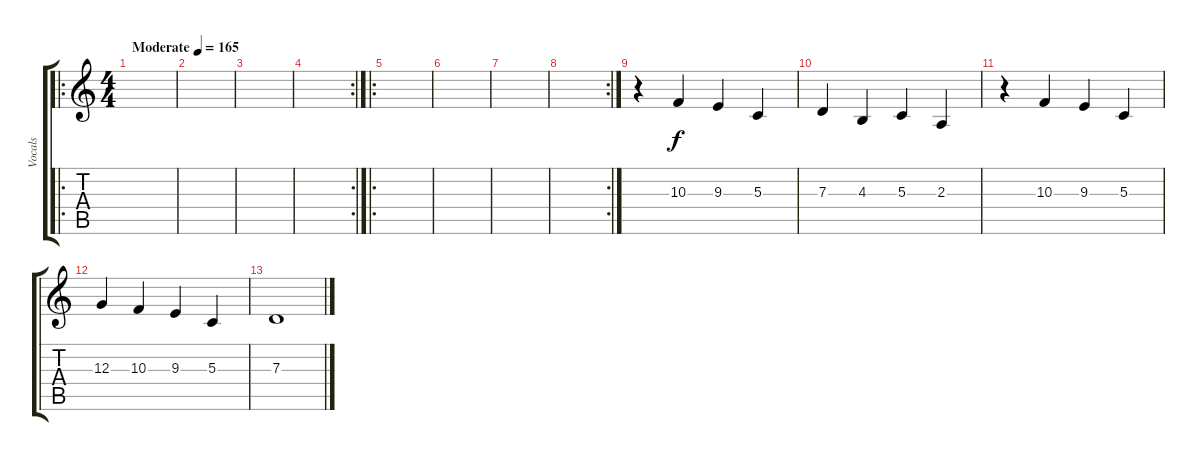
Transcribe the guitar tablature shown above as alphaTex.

\track ("Vocals" "Vocals") {instrument altosax}
\staff {score tabs}
\tuning (E4 B3 G3 D3 A2 E2) {hide}
\ro
\ts (4 4)
\tempo (165 "Moderate")
\clef g2
\ks c
|
|
|
\rc 2
|
\ro
|
|
|
\rc 2
|
r.4 10.3.4 9.3.4 5.3.4 |
7.3.4 4.3.4 5.3.4 2.3.4 |
r.4 10.3.4 9.3.4 5.3.4 |
12.3.4 10.3.4 9.3.4 5.3.4 |
7.3.1
